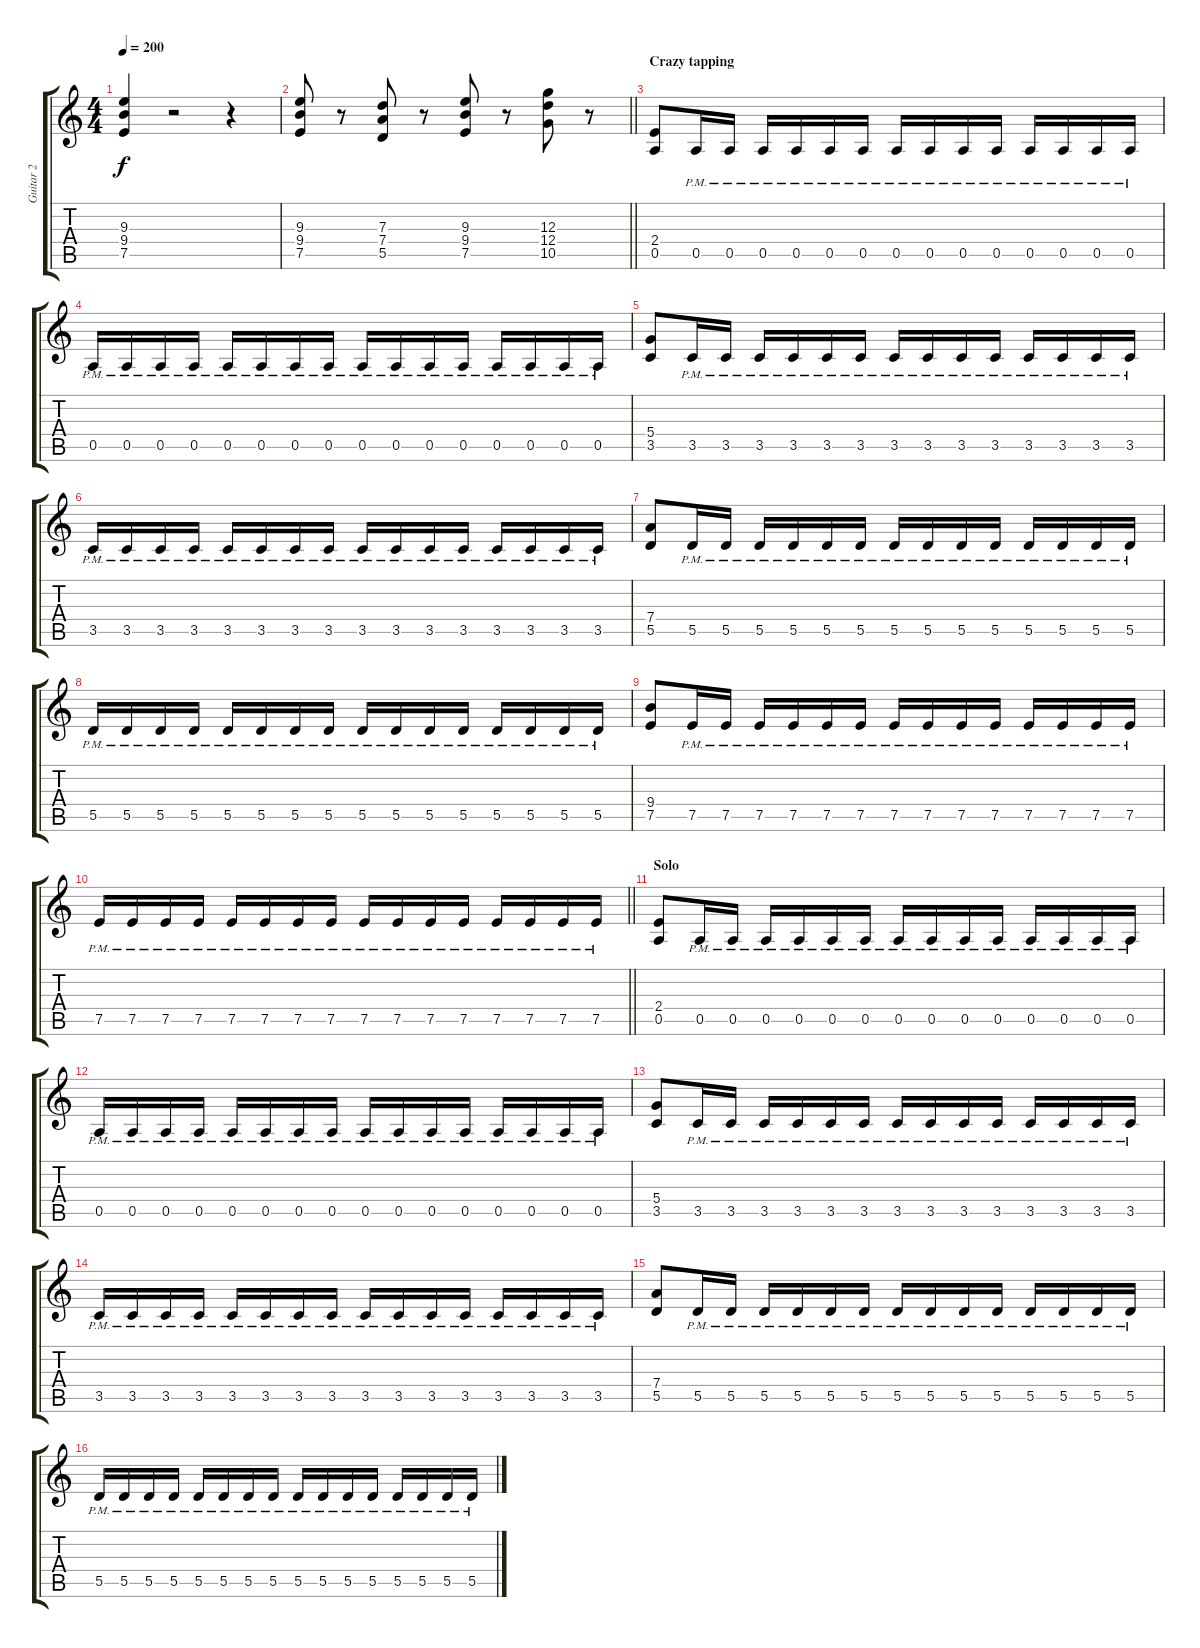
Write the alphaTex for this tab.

\track ("Guitar 2" "Guitar 2") {instrument distortionguitar}
\staff {score tabs}
\tuning (E4 B3 G3 D3 A2 E2) {hide}
\ts (4 4)
\tempo 200
\clef g2
\ks c
(9.3 9.4 7.5).4{dy f} r.2 r.4 |
\barLineRight lightlight
(9.3 9.4 7.5).8 r.8 (7.3 7.4 5.5).8 r.8 (9.3 9.4 7.5).8 r.8 (12.3 12.4 10.5).8 r.8 |
\section ("" "Crazy tapping")
(2.4 0.5).8 0.5{pm}.16 0.5{pm}.16 0.5{pm}.16 0.5{pm}.16 0.5{pm}.16 0.5{pm}.16 0.5{pm}.16 0.5{pm}.16 0.5{pm}.16 0.5{pm}.16 0.5{pm}.16 0.5{pm}.16 0.5{pm}.16 0.5{pm}.16 |
0.5{pm}.16 0.5{pm}.16 0.5{pm}.16 0.5{pm}.16 0.5{pm}.16 0.5{pm}.16 0.5{pm}.16 0.5{pm}.16 0.5{pm}.16 0.5{pm}.16 0.5{pm}.16 0.5{pm}.16 0.5{pm}.16 0.5{pm}.16 0.5{pm}.16 0.5{pm}.16 |
(5.4 3.5).8 3.5{pm}.16 3.5{pm}.16 3.5{pm}.16 3.5{pm}.16 3.5{pm}.16 3.5{pm}.16 3.5{pm}.16 3.5{pm}.16 3.5{pm}.16 3.5{pm}.16 3.5{pm}.16 3.5{pm}.16 3.5{pm}.16 3.5{pm}.16 |
3.5{pm}.16 3.5{pm}.16 3.5{pm}.16 3.5{pm}.16 3.5{pm}.16 3.5{pm}.16 3.5{pm}.16 3.5{pm}.16 3.5{pm}.16 3.5{pm}.16 3.5{pm}.16 3.5{pm}.16 3.5{pm}.16 3.5{pm}.16 3.5{pm}.16 3.5{pm}.16 |
(7.4 5.5).8 5.5{pm}.16 5.5{pm}.16 5.5{pm}.16 5.5{pm}.16 5.5{pm}.16 5.5{pm}.16 5.5{pm}.16 5.5{pm}.16 5.5{pm}.16 5.5{pm}.16 5.5{pm}.16 5.5{pm}.16 5.5{pm}.16 5.5{pm}.16 |
5.5{pm}.16 5.5{pm}.16 5.5{pm}.16 5.5{pm}.16 5.5{pm}.16 5.5{pm}.16 5.5{pm}.16 5.5{pm}.16 5.5{pm}.16 5.5{pm}.16 5.5{pm}.16 5.5{pm}.16 5.5{pm}.16 5.5{pm}.16 5.5{pm}.16 5.5{pm}.16 |
(9.4 7.5).8 7.5{pm}.16 7.5{pm}.16 7.5{pm}.16 7.5{pm}.16 7.5{pm}.16 7.5{pm}.16 7.5{pm}.16 7.5{pm}.16 7.5{pm}.16 7.5{pm}.16 7.5{pm}.16 7.5{pm}.16 7.5{pm}.16 7.5{pm}.16 |
\barLineRight lightlight
7.5{pm}.16 7.5{pm}.16 7.5{pm}.16 7.5{pm}.16 7.5{pm}.16 7.5{pm}.16 7.5{pm}.16 7.5{pm}.16 7.5{pm}.16 7.5{pm}.16 7.5{pm}.16 7.5{pm}.16 7.5{pm}.16 7.5{pm}.16 7.5{pm}.16 7.5{pm}.16 |
\section ("" "Solo")
(2.4 0.5).8 0.5{pm}.16 0.5{pm}.16 0.5{pm}.16 0.5{pm}.16 0.5{pm}.16 0.5{pm}.16 0.5{pm}.16 0.5{pm}.16 0.5{pm}.16 0.5{pm}.16 0.5{pm}.16 0.5{pm}.16 0.5{pm}.16 0.5{pm}.16 |
0.5{pm}.16 0.5{pm}.16 0.5{pm}.16 0.5{pm}.16 0.5{pm}.16 0.5{pm}.16 0.5{pm}.16 0.5{pm}.16 0.5{pm}.16 0.5{pm}.16 0.5{pm}.16 0.5{pm}.16 0.5{pm}.16 0.5{pm}.16 0.5{pm}.16 0.5{pm}.16 |
(5.4 3.5).8 3.5{pm}.16 3.5{pm}.16 3.5{pm}.16 3.5{pm}.16 3.5{pm}.16 3.5{pm}.16 3.5{pm}.16 3.5{pm}.16 3.5{pm}.16 3.5{pm}.16 3.5{pm}.16 3.5{pm}.16 3.5{pm}.16 3.5{pm}.16 |
3.5{pm}.16 3.5{pm}.16 3.5{pm}.16 3.5{pm}.16 3.5{pm}.16 3.5{pm}.16 3.5{pm}.16 3.5{pm}.16 3.5{pm}.16 3.5{pm}.16 3.5{pm}.16 3.5{pm}.16 3.5{pm}.16 3.5{pm}.16 3.5{pm}.16 3.5{pm}.16 |
(7.4 5.5).8 5.5{pm}.16 5.5{pm}.16 5.5{pm}.16 5.5{pm}.16 5.5{pm}.16 5.5{pm}.16 5.5{pm}.16 5.5{pm}.16 5.5{pm}.16 5.5{pm}.16 5.5{pm}.16 5.5{pm}.16 5.5{pm}.16 5.5{pm}.16 |
5.5{pm}.16 5.5{pm}.16 5.5{pm}.16 5.5{pm}.16 5.5{pm}.16 5.5{pm}.16 5.5{pm}.16 5.5{pm}.16 5.5{pm}.16 5.5{pm}.16 5.5{pm}.16 5.5{pm}.16 5.5{pm}.16 5.5{pm}.16 5.5{pm}.16 5.5{pm}.16
